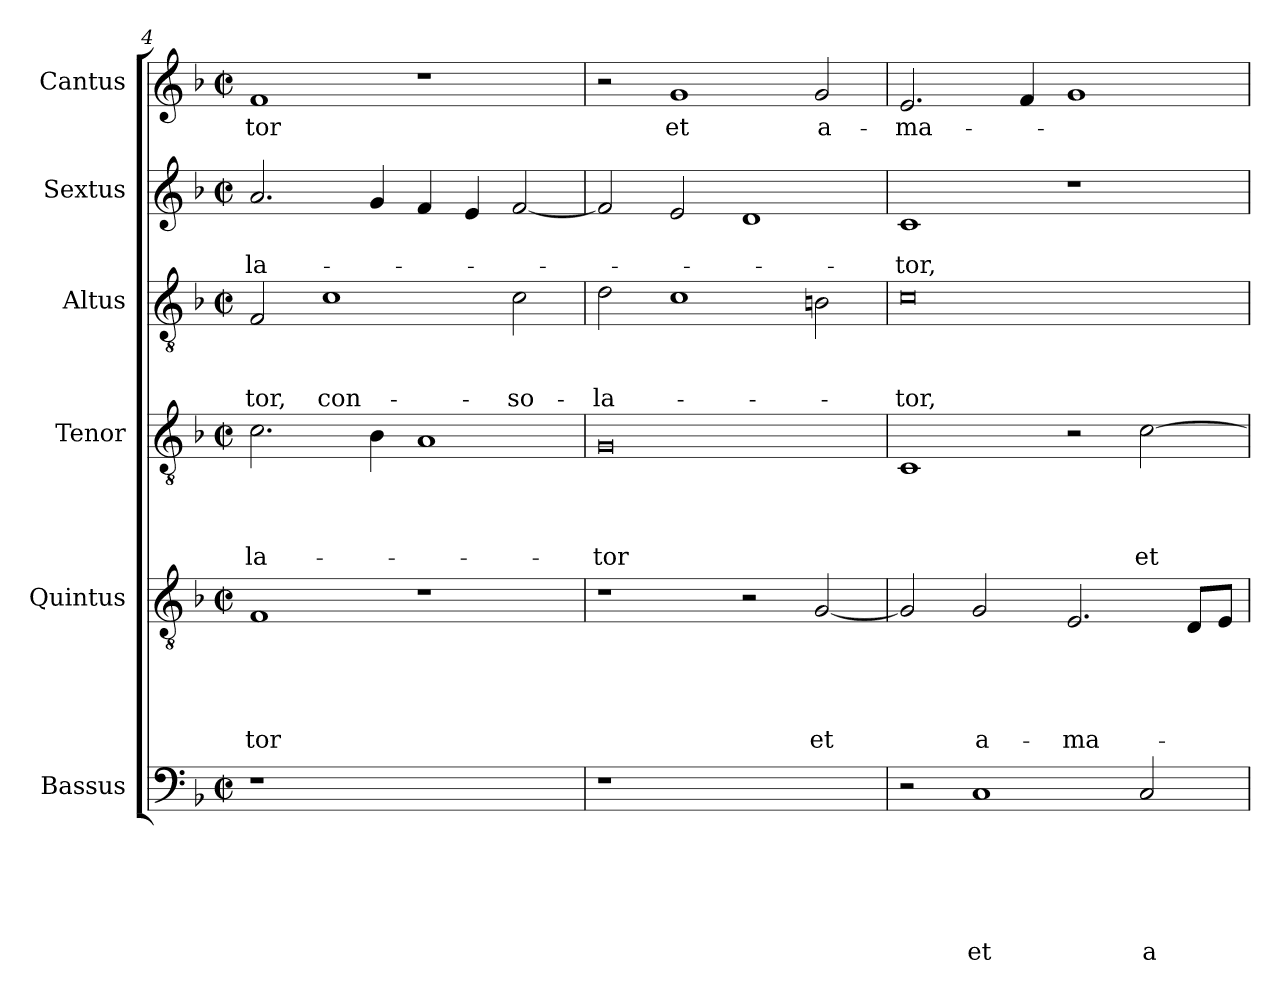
**kern	**text	**text	**text	**text	**text	**text	**kern	**text	**text	**text	**text	**text	**kern	**text	**text	**text	**text	**kern	**text	**text	**text	**kern	**text	**text	**kern	**text
*part6	*part6	*part6	*part6	*part6	*part6	*part6	*part5	*part5	*part5	*part5	*part5	*part5	*part4	*part4	*part4	*part4	*part4	*part3	*part3	*part3	*part3	*part2	*part2	*part2	*part1	*part1
*staff6	*staff6	*staff6	*staff6	*staff6	*staff6	*staff6	*staff5	*staff5	*staff5	*staff5	*staff5	*staff5	*staff4	*staff4	*staff4	*staff4	*staff4	*staff3	*staff3	*staff3	*staff3	*staff2	*staff2	*staff2	*staff1	*staff1
*I"Bassus	*	*	*	*	*	*	*I"Quintus	*	*	*	*	*	*I"Tenor	*	*	*	*	*I"Altus	*	*	*	*I"Sextus	*	*	*I"Cantus	*
*clefF4	*	*	*	*	*	*	*clefGv2	*	*	*	*	*	*clefGv2	*	*	*	*	*clefGv2	*	*	*	*clefG2	*	*	*clefG2	*
*k[b-]	*	*	*	*	*	*	*k[b-]	*	*	*	*	*	*k[b-]	*	*	*	*	*k[b-]	*	*	*	*k[b-]	*	*	*k[b-]	*
*F:	*	*	*	*	*	*	*F:	*	*	*	*	*	*F:	*	*	*	*	*F:	*	*	*	*F:	*	*	*F:	*
*M2/2	*	*	*	*	*	*	*M2/2	*	*	*	*	*	*M2/2	*	*	*	*	*M2/2	*	*	*	*M2/2	*	*	*M2/2	*
*met(c|)	*	*	*	*	*	*	*met(c|)	*	*	*	*	*	*met(c|)	*	*	*	*	*met(c|)	*	*	*	*met(c|)	*	*	*met(c|)	*
=4	=4	=4	=4	=4	=4	=4	=4	=4	=4	=4	=4	=4	=4	=4	=4	=4	=4	=4	=4	=4	=4	=4	=4	=4	=4	=4
!	!	!	!	!	!	!	!	!	!	!	!	!LO:LY:b	!	!	!	!	!LO:LY:b	!	!	!	!LO:LY:b	!	!	!LO:LY:b	!	!LO:LY:b
1r	.	.	.	.	.	.	1F	.	.	.	.	-tor	2.c\	.	.	.	-la-	2F/	.	.	-tor,	2.a/	.	-la-	1f	-tor
!	!	!	!	!	!	!	!	!	!	!	!	!	!	!	!	!	!	!	!	!	!LO:LY:b	!	!	!	!	!
.	.	.	.	.	.	.	.	.	.	.	.	.	.	.	.	.	.	1c	.	.	con-	.	.	.	.	.
.	.	.	.	.	.	.	.	.	.	.	.	.	4B-\	.	.	.	.	.	.	.	.	4g/	.	.	.	.
1ryy	.	.	.	.	.	.	1r	.	.	.	.	.	1A	.	.	.	.	.	.	.	.	4f/	.	.	1r	.
.	.	.	.	.	.	.	.	.	.	.	.	.	.	.	.	.	.	.	.	.	.	4e/	.	.	.	.
!	!	!	!	!	!	!	!	!	!	!	!	!	!	!	!	!	!	!	!	!	!LO:LY:b	!	!	!	!	!
.	.	.	.	.	.	.	.	.	.	.	.	.	.	.	.	.	.	2c\	.	.	-so-	[2f/	.	.	.	.
!!LO:LB:g=z
=5	=5	=5	=5	=5	=5	=5	=5	=5	=5	=5	=5	=5	=5	=5	=5	=5	=5	=5	=5	=5	=5	=5	=5	=5	=5	=5
!	!	!	!	!	!	!	!	!	!	!	!	!	!	!	!	!	!LO:LY:b	!	!	!	!LO:LY:b	!	!	!	!	!
1r	.	.	.	.	.	.	1r	.	.	.	.	.	0G	.	.	.	-tor	2d\	.	.	-la-	2f/]	.	.	2r	.
!	!	!	!	!	!	!	!	!	!	!	!	!	!	!	!	!	!	!	!	!	!	!	!	!	!	!LO:LY:b
.	.	.	.	.	.	.	.	.	.	.	.	.	.	.	.	.	.	1c	.	.	.	2e/	.	.	1g	et
1ryy	.	.	.	.	.	.	2r	.	.	.	.	.	.	.	.	.	.	.	.	.	.	1d	.	.	.	.
!	!	!	!	!	!	!	!	!	!	!	!	!LO:LY:b	!	!	!	!	!	!	!	!	!	!	!	!	!	!LO:LY:b
.	.	.	.	.	.	.	[2G/	.	.	.	.	et	.	.	.	.	.	2Bn\	.	.	.	.	.	.	2g/	a-
=6	=6	=6	=6	=6	=6	=6	=6	=6	=6	=6	=6	=6	=6	=6	=6	=6	=6	=6	=6	=6	=6	=6	=6	=6	=6	=6
!	!	!	!	!	!	!	!	!	!	!	!	!	!	!	!	!	!	!	!	!	!LO:LY:b	!	!	!LO:LY:b	!	!LO:LY:b
2r	.	.	.	.	.	.	2G/]	.	.	.	.	.	1C	.	.	.	.	0c	.	.	-tor,	1c	.	-tor,	2.e/	-ma-
!	!	!	!	!	!	!LO:LY:b	!	!	!	!	!	!LO:LY:b	!	!	!	!	!	!	!	!	!	!	!	!	!	!
1C	.	.	.	.	.	et	2G/	.	.	.	.	a-	.	.	.	.	.	.	.	.	.	.	.	.	.	.
.	.	.	.	.	.	.	.	.	.	.	.	.	.	.	.	.	.	.	.	.	.	.	.	.	4f/	.
!	!	!	!	!	!	!	!	!	!	!	!	!LO:LY:b	!	!	!	!	!	!	!	!	!	!	!	!	!	!
.	.	.	.	.	.	.	2.E/	.	.	.	.	-ma-	2r	.	.	.	.	.	.	.	.	1r	.	.	1g	.
!	!	!	!	!	!	!LO:LY:b	!	!	!	!	!	!	!	!	!	!	!LO:LY:b	!	!	!	!	!	!	!	!	!
2C/	.	.	.	.	.	a-	.	.	.	.	.	.	[2c\	.	.	.	et	.	.	.	.	.	.	.	.	.
.	.	.	.	.	.	.	8D/L	.	.	.	.	.	.	.	.	.	.	.	.	.	.	.	.	.	.	.
.	.	.	.	.	.	.	8E/J	.	.	.	.	.	.	.	.	.	.	.	.	.	.	.	.	.	.	.
=	=	=	=	=	=	=	=	=	=	=	=	=	=	=	=	=	=	=	=	=	=	=	=	=	=	=
*-	*-	*-	*-	*-	*-	*-	*-	*-	*-	*-	*-	*-	*-	*-	*-	*-	*-	*-	*-	*-	*-	*-	*-	*-	*-	*-
